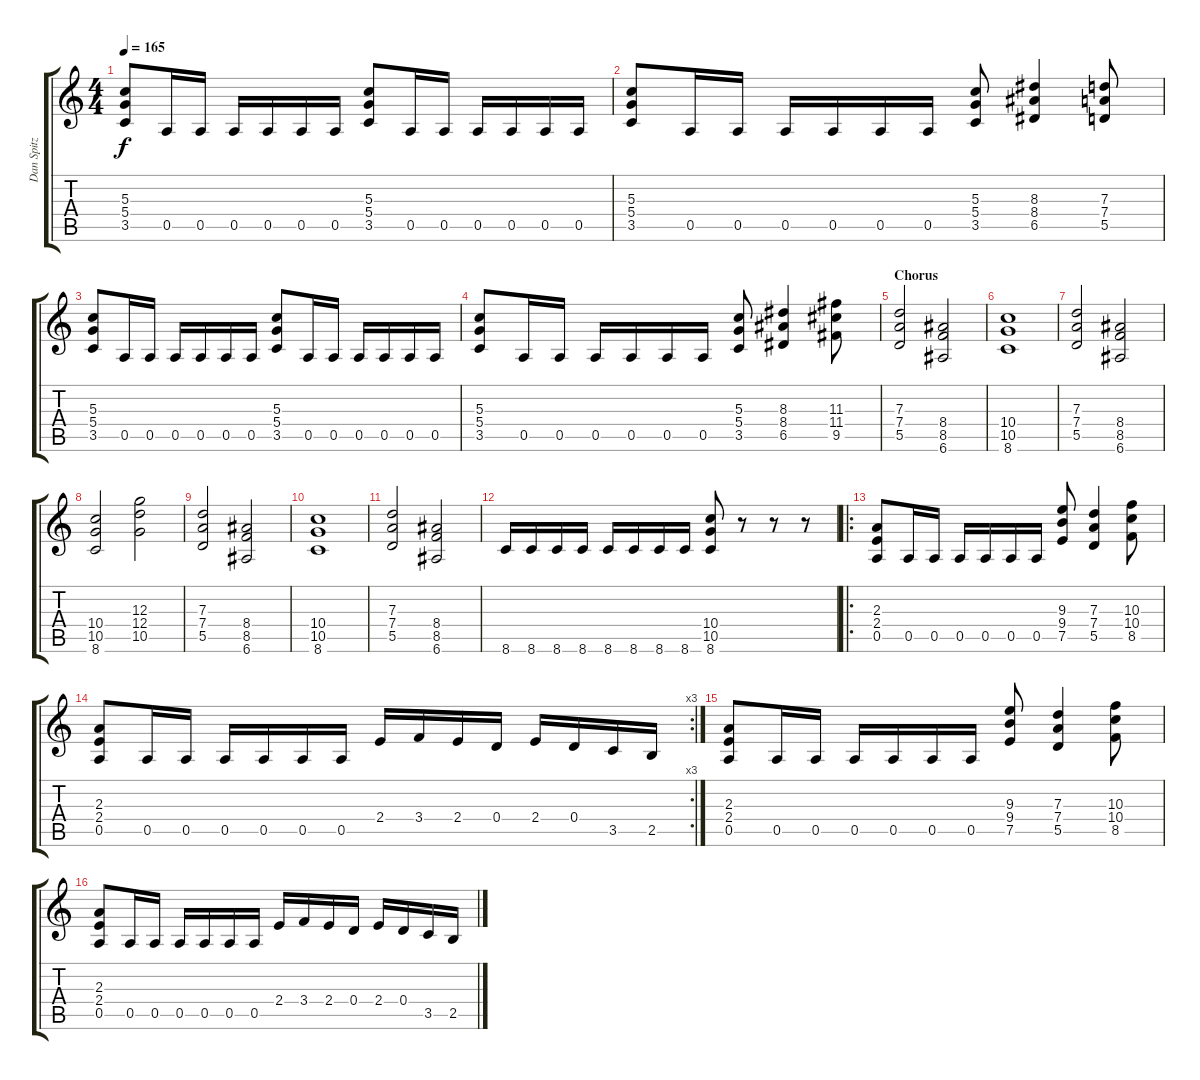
\track ("Dan Spitz" "Dan Spitz") {instrument distortionguitar}
\staff {score tabs}
\tuning (E4 B3 G3 D3 A2 E2) {hide}
\ts (4 4)
\tempo 165
\clef g2
\ks c
(5.3 5.4 3.5).8{dy f} 0.5.16 0.5.16 0.5.16 0.5.16 0.5.16 0.5.16 (5.3 5.4 3.5).8 0.5.16 0.5.16 0.5.16 0.5.16 0.5.16 0.5.16 |
(5.3 5.4 3.5).8 0.5.16 0.5.16 0.5.16 0.5.16 0.5.16 0.5.16 (5.3 5.4 3.5).8 (8.3 8.4 6.5).4 (7.3 7.4 5.5).8 |
(5.3 5.4 3.5).8 0.5.16 0.5.16 0.5.16 0.5.16 0.5.16 0.5.16 (5.3 5.4 3.5).8 0.5.16 0.5.16 0.5.16 0.5.16 0.5.16 0.5.16 |
(5.3 5.4 3.5).8 0.5.16 0.5.16 0.5.16 0.5.16 0.5.16 0.5.16 (5.3 5.4 3.5).8 (8.3 8.4 6.5).4 (11.3 11.4 9.5).8 |
\section ("" "Chorus")
(7.3 7.4 5.5).2 (8.4 8.5 6.6).2 |
(10.4 10.5 8.6).1 |
(7.3 7.4 5.5).2 (8.4 8.5 6.6).2 |
(10.4 10.5 8.6).2 (12.3 12.4 10.5).2 |
(7.3 7.4 5.5).2 (8.4 8.5 6.6).2 |
(10.4 10.5 8.6).1 |
(7.3 7.4 5.5).2 (8.4 8.5 6.6).2 |
8.6.16 8.6.16 8.6.16 8.6.16 8.6.16 8.6.16 8.6.16 8.6.16 (10.4 10.5 8.6).8 r.8 r.8 r.8 |
\ro
(2.3 2.4 0.5).8 0.5.16 0.5.16 0.5.16 0.5.16 0.5.16 0.5.16 (9.3 9.4 7.5).8 (7.3 7.4 5.5).4 (10.3 10.4 8.5).8 |
\rc 3
(2.3 2.4 0.5).8 0.5.16 0.5.16 0.5.16 0.5.16 0.5.16 0.5.16 2.4.16 3.4.16 2.4.16 0.4.16 2.4.16 0.4.16 3.5.16 2.5.16 |
(2.3 2.4 0.5).8 0.5.16 0.5.16 0.5.16 0.5.16 0.5.16 0.5.16 (9.3 9.4 7.5).8 (7.3 7.4 5.5).4 (10.3 10.4 8.5).8 |
(2.3 2.4 0.5).8 0.5.16 0.5.16 0.5.16 0.5.16 0.5.16 0.5.16 2.4.16 3.4.16 2.4.16 0.4.16 2.4.16 0.4.16 3.5.16 2.5.16
